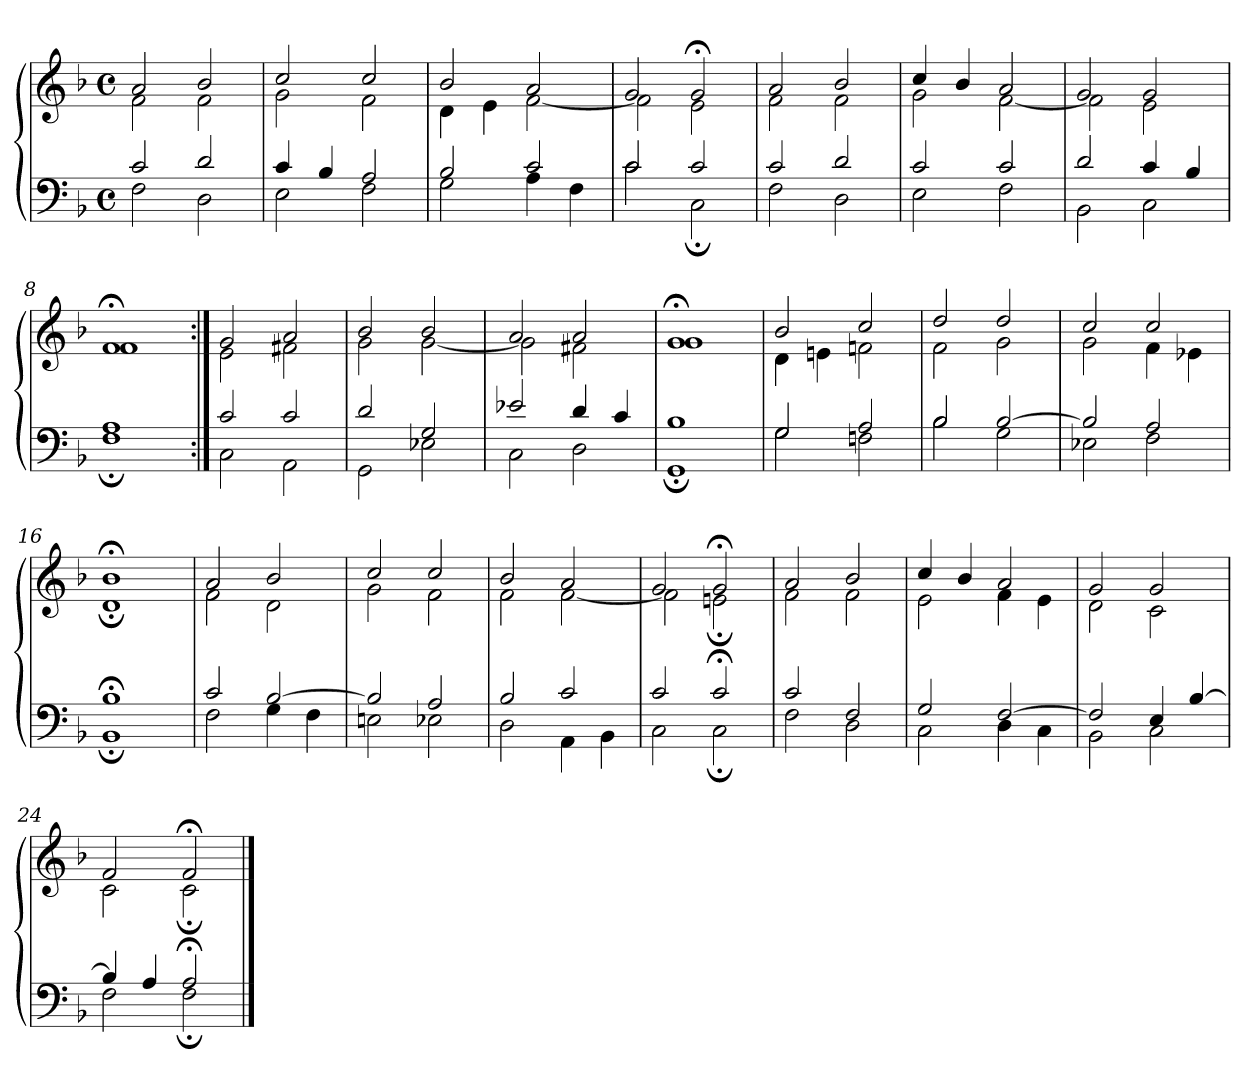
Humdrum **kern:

**kern	**kern
*part1	*part1
*staff2	*staff1
*clefF4	*clefG2
*k[b-]	*k[b-]
*M4/4	*M4/4
*met(c)	*met(c)
=1	=1
*^	*^
2c	2F	2a	2f
2d	2D	2b-	2f
=2	=2	=2	=2
4c	2E	2cc	2g
4B-	.	.	.
2A	2F	2cc	2f
=3	=3	=3	=3
2B-	2G	2b-	4d
.	.	.	4e
2c	4A	2a	[2f
.	4F	.	.
=4	=4	=4	=4
2c	2c	2g	2f]
2c	2C;	2g;<	2e
=5	=5	=5	=5
2c	2F	2a	2f
2d	2D	2b-	2f
=6	=6	=6	=6
2c	2E	4cc	2g
.	.	4b-	.
2c	2F	2a	[2f
!!LO:LB:g=z	!!
=7	=7	=7	=7
2d	2BB-	2g	2f]
4c	2C	2g	2e
4B-	.	.	.
=8	=8	=8	=8
1A	1F;	1f;<	1f
=9:|!	=9:|!	=9:|!	=9:|!
2c	2C	2g	2e
2c	2AA	2a	2f#X
=10	=10	=10	=10
2d	2GG	2b-	2g
2G	2E-X	2b-	[2g
=11	=11	=11	=11
2e-X	2C	2a	2g]
4d	2D	2a	2f#X
4c	.	.	.
=12	=12	=12	=12
1B-	1GG;	1g;<	1g
!!LO:LB:g=z	!!
=13	=13	=13	=13
2G	2G	2b-	4d
.	.	.	4en
2A	2Fn	2cc	2fn
=14	=14	=14	=14
2B-	2B-	2dd	2f
[2B-	2G	2dd	2g
=15	=15	=15	=15
2B-]	2E-X	2cc	2g
2A	2F	2cc	4f
.	.	.	4e-X
=16	=16	=16	=16
1B-;<	1BB-;	1b-;<	1d;
=17	=17	=17	=17
2c	2F	2a	2f
[2B-	4G	2b-	2d
.	4F	.	.
=18	=18	=18	=18
2B-]	2En	2cc	2g
2A	2E-X	2cc	2f
!!LO:LB:g=z	!!
=19	=19	=19	=19
2B-	2D	2b-	2f
2c	4AA	2a	[2f
.	4BB-	.	.
=20	=20	=20	=20
2c	2C	2g	2f]
2c;<	2C;	2g;<	2en;
=21	=21	=21	=21
2c	2F	2a	2f
2F	2D	2b-	2f
=22	=22	=22	=22
2G	2C	4cc	2e
.	.	4b-	.
[2F	4D	2a	4f
.	4C	.	4e
=23	=23	=23	=23
2F]	2BB-	2g	2d
4E	2C	2g	2c
[4B-	.	.	.
=24	=24	=24	=24
4B-]	2F	2f	2c
4A	.	.	.
2A;<	2F;	2f;<	2c;
*v	*v	*	*
*	*v	*v
==	==
*-	*-
